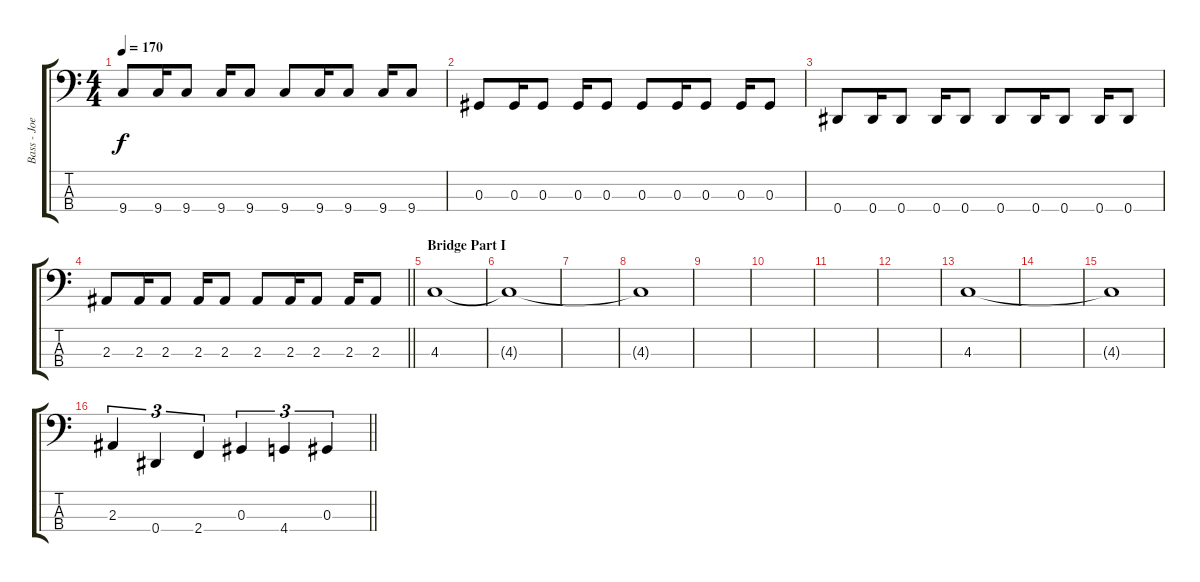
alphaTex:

\track ("Bass - Joe" "Bass - Joe") {instrument electricbassfinger}
\staff {score tabs}
\tuning (Gb2 Db2 Ab1 Eb1) {hide}
\ts (4 4)
\tempo 170
\clef f4
\ks c
9.4.8{dy f} 9.4.16 9.4.8 9.4.16 9.4.8 9.4.8 9.4.16 9.4.8 9.4.16 9.4.8 |
0.3.8 0.3.16 0.3.8 0.3.16 0.3.8 0.3.8 0.3.16 0.3.8 0.3.16 0.3.8 |
0.4.8 0.4.16 0.4.8 0.4.16 0.4.8 0.4.8 0.4.16 0.4.8 0.4.16 0.4.8 |
\barLineRight lightlight
2.3.8 2.3.16 2.3.8 2.3.16 2.3.8 2.3.8 2.3.16 2.3.8 2.3.16 2.3.8 |
\section ("" "Bridge Part I")
4.3.1 |
4.3{t}.1 |
|
4.3{t}.1 |
|
|
|
|
4.3.1 |
|
4.3{t}.1 |
\barLineRight lightlight
2.3.4{tu (3 2)} 0.4.4{tu (3 2)} 2.4.4{tu (3 2)} 0.3.4{tu (3 2)} 4.4.4{tu (3 2)} 0.3.4{tu (3 2)}
